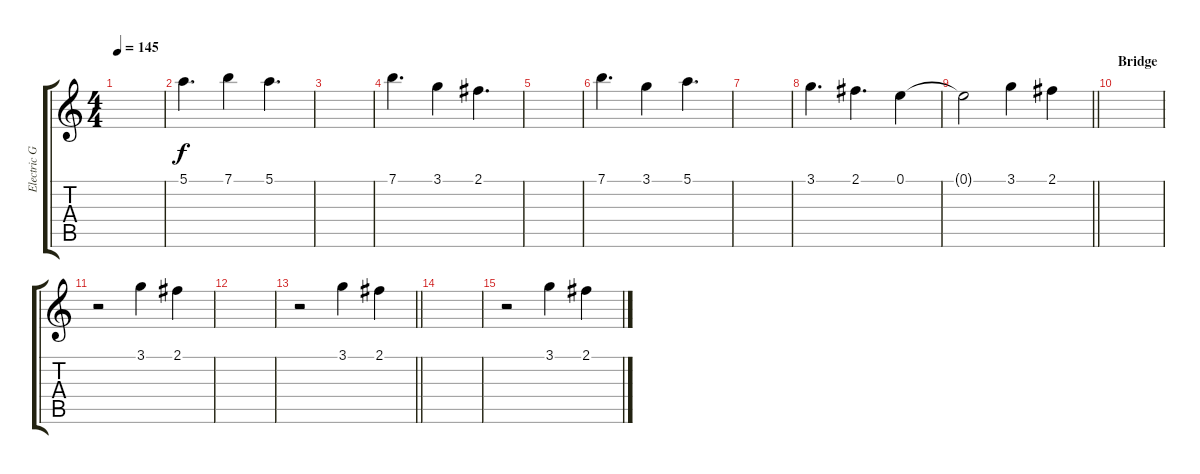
\track ("Electric Guitar (Jazz)" "Electric G") {instrument electricguitarjazz}
\staff {score tabs}
\tuning (E4 B3 G3 D3 A2 E2) {hide}
\ts (4 4)
\tempo 145
\clef g2
\ks c
|
5.1.4{d} 7.1.4 5.1.4{d} |
|
7.1.4{d} 3.1.4 2.1.4{d} |
|
7.1.4{d} 3.1.4 5.1.4{d} |
|
3.1.4{d} 2.1.4{d} 0.1.4 |
\barLineRight lightlight
0.1{t}.2 3.1.4 2.1.4 |
\section ("" "Bridge")
|
r.2 3.1.4 2.1.4 |
|
\barLineRight lightlight
r.2 3.1.4 2.1.4 |
|
r.2 3.1.4 2.1.4
